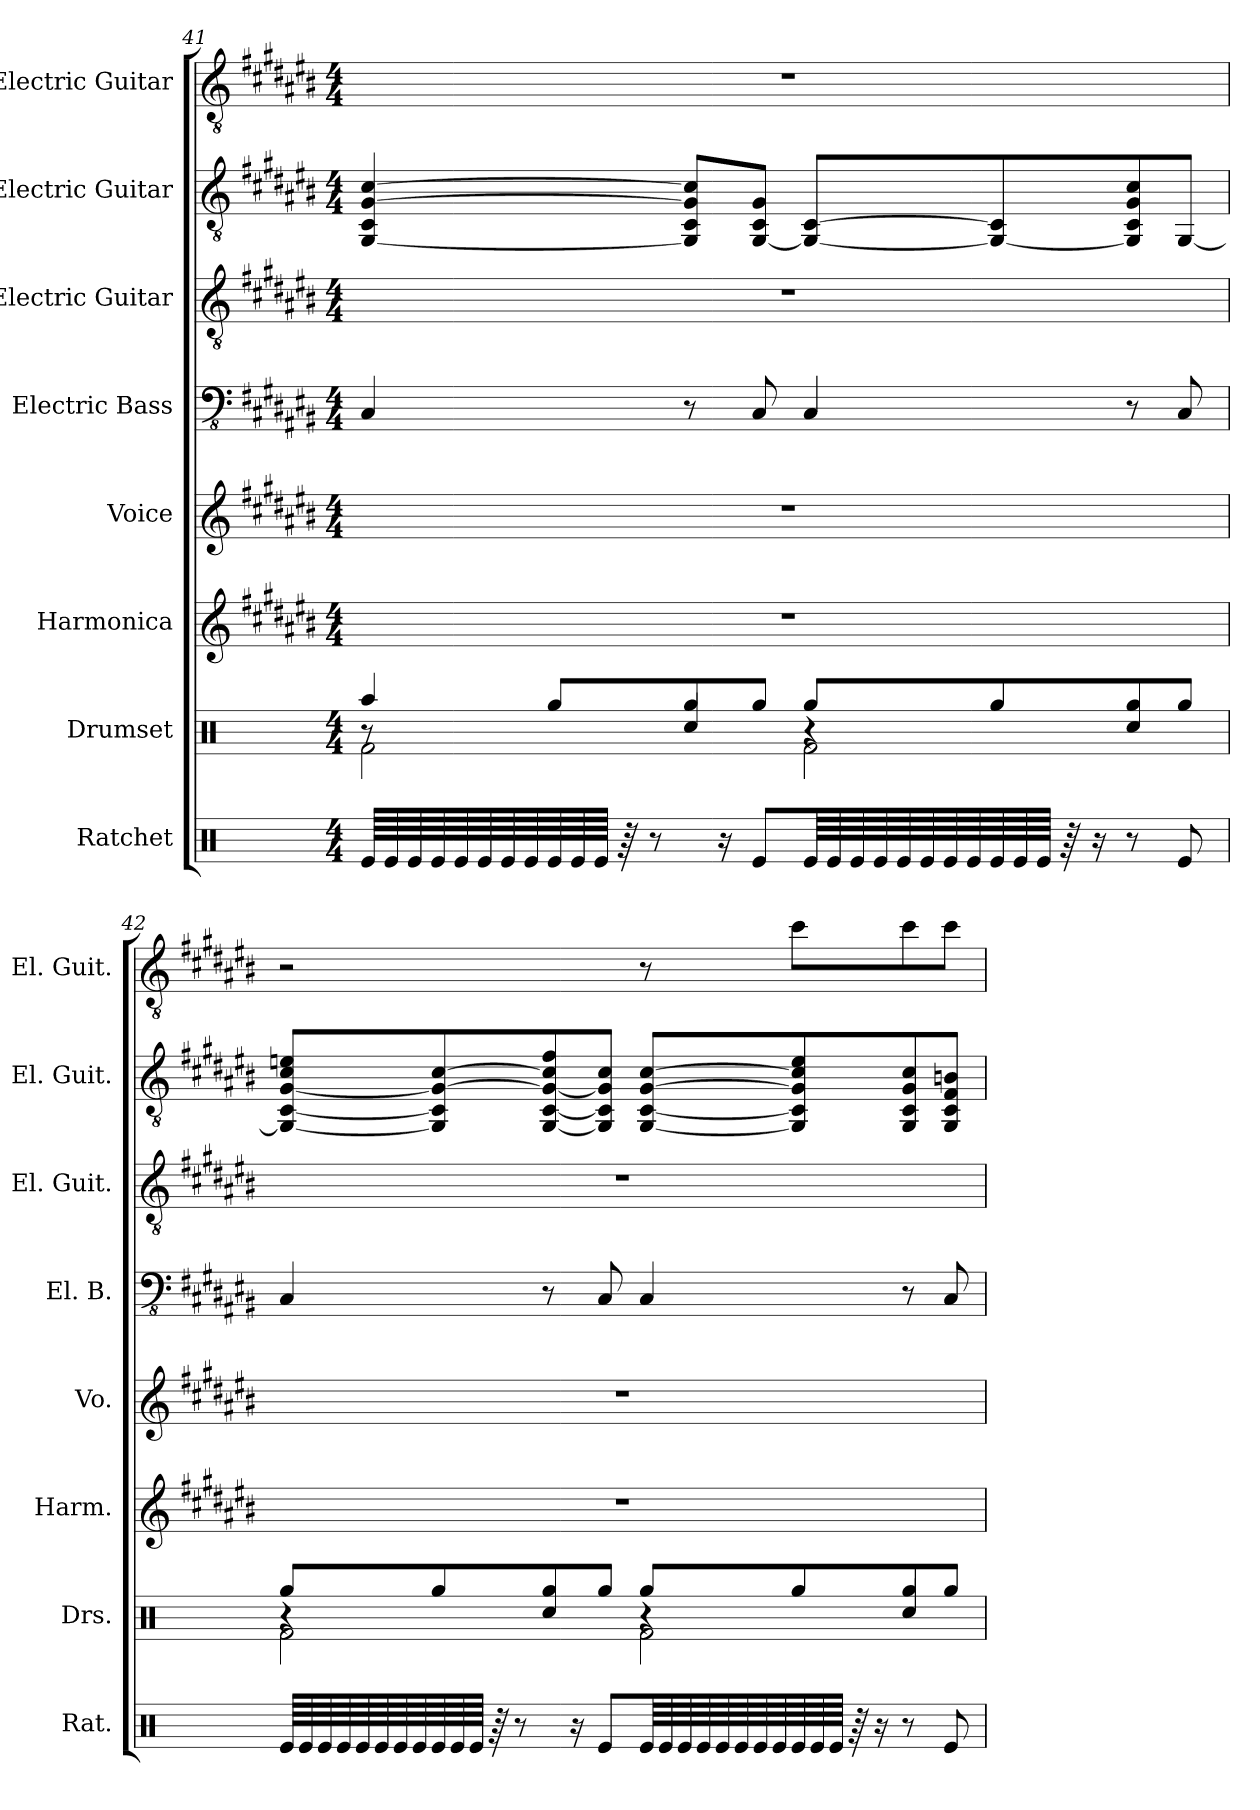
**kern	**kern	**kern	**kern	**kern	**kern	**kern	**kern
*part8	*part7	*part6	*part5	*part4	*part3	*part2	*part1
*staff8	*staff7	*staff6	*staff5	*staff4	*staff3	*staff2	*staff1
*I"Ratchet	*I"Drumset	*I"Harmonica	*I"Voice	*I"Electric Bass	*I"Electric Guitar	*I"Electric Guitar	*I"Electric Guitar
*I'Rat.	*I'Drs.	*I'Harm.	*I'Vo.	*I'El. B.	*I'El. Guit.	*I'El. Guit.	*I'El. Guit.
!!LO:PB:g=z
*clefX	*clefX	*clefG2	*clefG2	*clefFv4	*clefGv2	*clefGv2	*clefGv2
*k[]	*k[]	*k[f#c#g#d#a#e#b#]	*k[f#c#g#d#a#e#b#]	*k[f#c#g#d#a#e#b#]	*k[f#c#g#d#a#e#b#]	*k[f#c#g#d#a#e#b#]	*k[f#c#g#d#a#e#b#]
*M4/4	*M4/4	*M4/4	*M4/4	*M4/4	*M4/4	*M4/4	*M4/4
=41	=41	=41	=41	=41	=41	=41	=41
*	*^	*	*	*	*	*	*
*	*	*^	*	*	*	*	*	*
64Re/LLLL	4Raa/	2Rf\	8r	1r	1r	4CC#/	1r	[4GG#/ 4C#/ [4G#/ [4c#/	1r
64Re/	.	.	.	.	.	.	.	.	.
64Re/	.	.	.	.	.	.	.	.	.
64Re/	.	.	.	.	.	.	.	.	.
64Re/	.	.	.	.	.	.	.	.	.
64Re/	.	.	.	.	.	.	.	.	.
64Re/	.	.	.	.	.	.	.	.	.
64Re/	.	.	.	.	.	.	.	.	.
64Re/	.	.	8Rgg/L	.	.	.	.	.	.
64Re/	.	.	.	.	.	.	.	.	.
64Re/JJJJ	.	.	.	.	.	.	.	.	.
64r	.	.	.	.	.	.	.	.	.
8r	.	.	.	.	.	.	.	.	.
.	4Rcc/	.	8Rgg/	.	.	8r	.	8GG#/] 8C#/ 8G#/] 8c#/]L	.
16r	.	.	.	.	.	.	.	.	.
8Re/L	.	.	8Rgg/J	.	.	8CC#/	.	[8GG#/ 8C#/ 8G#/J	.
64Re/LLL	4r	2Rf\	8Rgg/L	.	.	4CC#/	.	8GG#/_ [8C#/L	.
64Re/	.	.	.	.	.	.	.	.	.
64Re/	.	.	.	.	.	.	.	.	.
64Re/	.	.	.	.	.	.	.	.	.
64Re/	.	.	.	.	.	.	.	.	.
64Re/	.	.	.	.	.	.	.	.	.
64Re/	.	.	.	.	.	.	.	.	.
64Re/	.	.	.	.	.	.	.	.	.
64Re/	.	.	8Rgg/	.	.	.	.	8GG#/_ 8C#/]	.
64Re/	.	.	.	.	.	.	.	.	.
64Re/JJJJ	.	.	.	.	.	.	.	.	.
64r	.	.	.	.	.	.	.	.	.
16r	.	.	.	.	.	.	.	.	.
8r	4Rcc/	.	8Rgg/	.	.	8r	.	8GG#/] 8C#/ 8G#/ 8c#/	.
8Re/	.	.	8Rgg/J	.	.	8CC#/	.	[8GG#/J	.
!!LO:PB:g=z
=42	=42	=42	=42	=42	=42	=42	=42	=42	=42
64Re/LLLL	4r	2Rf\	8Rgg/L	1r	1r	4CC#/	1r	8GG#/_ [8C#/ [8G#/ 8c#/ 8en/L	2r
64Re/	.	.	.	.	.	.	.	.	.
64Re/	.	.	.	.	.	.	.	.	.
64Re/	.	.	.	.	.	.	.	.	.
64Re/	.	.	.	.	.	.	.	.	.
64Re/	.	.	.	.	.	.	.	.	.
64Re/	.	.	.	.	.	.	.	.	.
64Re/	.	.	.	.	.	.	.	.	.
64Re/	.	.	8Rgg/	.	.	.	.	8GG#/] 8C#/] 8G#/_ [8c#/	.
64Re/	.	.	.	.	.	.	.	.	.
64Re/JJJJ	.	.	.	.	.	.	.	.	.
64r	.	.	.	.	.	.	.	.	.
8r	.	.	.	.	.	.	.	.	.
.	4Rcc/	.	8Rgg/	.	.	8r	.	[8GG#/ [8C#/ 8G#/_ 8c#/] 8f#/	.
16r	.	.	.	.	.	.	.	.	.
8Re/L	.	.	8Rgg/J	.	.	8CC#/	.	8GG#/] 8C#/] 8G#/] 8c#/J	.
64Re/LLL	4r	2Rf\	8Rgg/L	.	.	4CC#/	.	[8GG#/ [8C#/ [8G#/ [8c#/L	8r
64Re/	.	.	.	.	.	.	.	.	.
64Re/	.	.	.	.	.	.	.	.	.
64Re/	.	.	.	.	.	.	.	.	.
64Re/	.	.	.	.	.	.	.	.	.
64Re/	.	.	.	.	.	.	.	.	.
64Re/	.	.	.	.	.	.	.	.	.
64Re/	.	.	.	.	.	.	.	.	.
64Re/	.	.	8Rgg/	.	.	.	.	8GG#/] 8C#/] 8G#/] 8c#/] 8e/	8cc#\L
64Re/	.	.	.	.	.	.	.	.	.
64Re/JJJJ	.	.	.	.	.	.	.	.	.
64r	.	.	.	.	.	.	.	.	.
16r	.	.	.	.	.	.	.	.	.
8r	4Rcc/	.	8Rgg/	.	.	8r	.	8GG#/ 8C#/ 8G#/ 8c#/	8cc#\
8Re/	.	.	8Rgg/J	.	.	8CC#/	.	8GG#/ 8C#/ 8F#/ 8Bn/J	8cc#\J
*	*v	*v	*v	*	*	*	*	*	*
=	=	=	=	=	=	=	=
*-	*-	*-	*-	*-	*-	*-	*-
